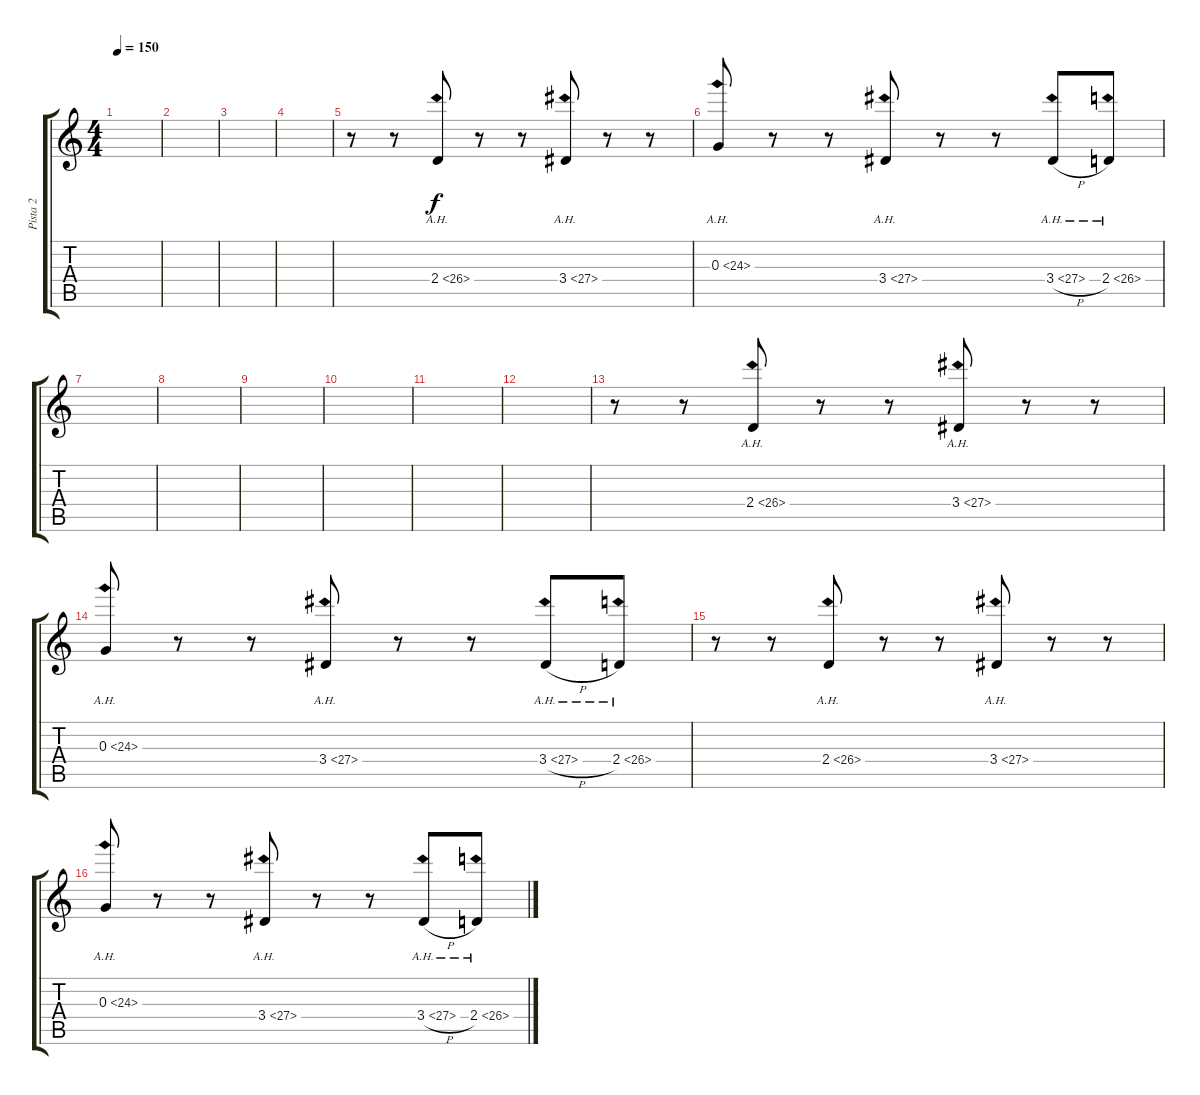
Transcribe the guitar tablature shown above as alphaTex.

\track ("Pista 2" "Pista 2") {instrument distortionguitar}
\staff {score tabs}
\tuning (E4 C4 G3 C3 G2 C2) {hide}
\ts (4 4)
\tempo 150
\clef g2
\ks c
|
|
|
|
r.8 r.8 2.4{ah 24}.8 r.8 r.8 3.4{ah 24}.8 r.8 r.8 |
0.3{ah 24}.8 r.8 r.8 3.4{ah 24}.8 r.8 r.8 3.4{ah 24 h}.8 2.4{ah 24}.8 |
|
|
|
|
|
|
r.8 r.8 2.4{ah 24}.8 r.8 r.8 3.4{ah 24}.8 r.8 r.8 |
0.3{ah 24}.8 r.8 r.8 3.4{ah 24}.8 r.8 r.8 3.4{ah 24 h}.8 2.4{ah 24}.8 |
r.8 r.8 2.4{ah 24}.8 r.8 r.8 3.4{ah 24}.8 r.8 r.8 |
0.3{ah 24}.8 r.8 r.8 3.4{ah 24}.8 r.8 r.8 3.4{ah 24 h}.8 2.4{ah 24}.8
